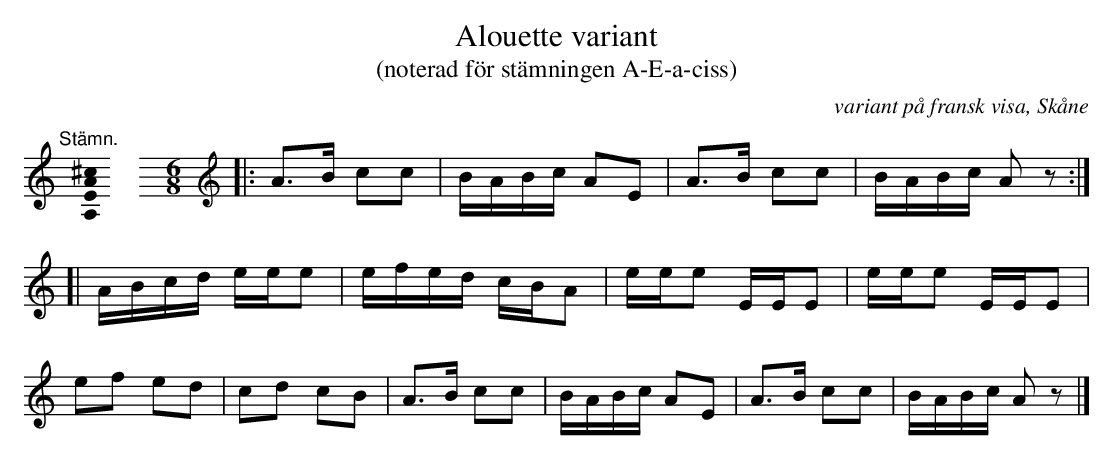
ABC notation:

X:1
T:Alouette variant
T:(noterad för stämningen A-E-a-ciss)
O:variant på fransk visa, Skåne
U:o=+open+
M:none
K:A
[K:C]
"@-20,30 Stämn."[A,EA^c]0 \
[M:6/8]\
[K:C clef=treble]\
|: A>B cc | B/A/B/c/ AE | A>B cc | B/A/B/c/ Az :|
[| A/B/c/d/ e/e/e | e/f/e/d/ c/B/A | e/e/e E/E/E | e/e/e E/E/E |
ef ed | cd cB | A>B cc | B/A/B/c/ AE | A>B cc | B/A/B/c/ Az |]
